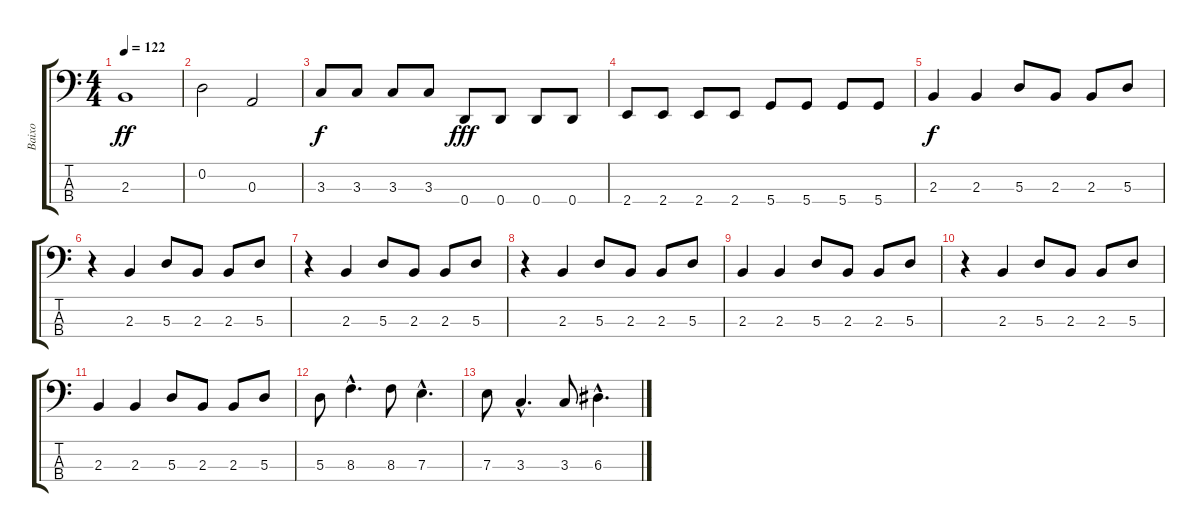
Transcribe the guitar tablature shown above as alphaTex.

\track ("Baixo" "Baixo") {instrument electricbasspick}
\staff {score tabs}
\tuning (G2 D2 A1 D1) {hide}
\ts (4 4)
\tempo 122
\clef f4
\ks c
2.3.1{dy ff} |
0.2.2 0.3.2 |
3.3.8{dy f} 3.3.8 3.3.8 3.3.8 0.4.8{dy fff} 0.4.8 0.4.8 0.4.8 |
2.4.8 2.4.8 2.4.8 2.4.8 5.4.8 5.4.8 5.4.8 5.4.8 |
2.3.4{dy f} 2.3.4 5.3.8 2.3.8 2.3.8 5.3.8 |
r.4 2.3.4 5.3.8 2.3.8 2.3.8 5.3.8 |
r.4 2.3.4 5.3.8 2.3.8 2.3.8 5.3.8 |
r.4 2.3.4 5.3.8 2.3.8 2.3.8 5.3.8 |
2.3.4 2.3.4 5.3.8 2.3.8 2.3.8 5.3.8 |
r.4 2.3.4 5.3.8 2.3.8 2.3.8 5.3.8 |
2.3.4 2.3.4 5.3.8 2.3.8 2.3.8 5.3.8 |
5.3.8 8.3{hac}.4{d} 8.3.8 7.3{hac}.4{d} |
7.3.8 3.3{hac}.4{d} 3.3.8 6.3{hac}.4{d}
